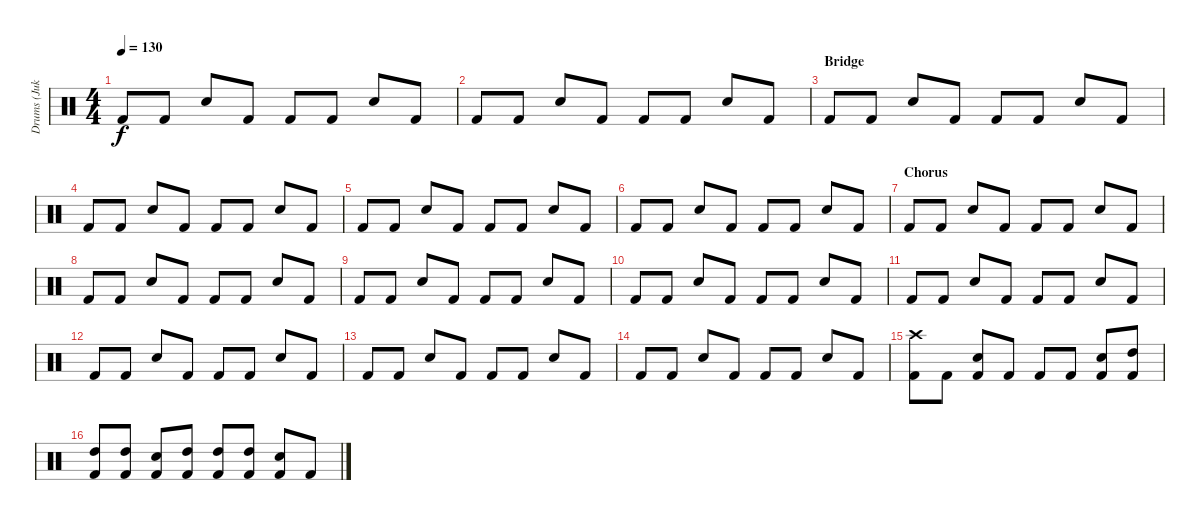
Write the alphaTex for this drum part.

\track ("Drums (Jukka Nevalainen)" "Drums (Juk") {instrument percussion}
\staff {score}
\articulation defaults
\ts (4 4)
\tempo 130
\clef neutral
\ks c "Kick (hit) 2".8{dy f} "Kick (hit) 2".8 "Electric Snare (hit)".8 "Kick (hit) 2".8 "Kick (hit) 2".8 "Kick (hit) 2".8 "Electric Snare (hit)".8 "Kick (hit) 2".8
|
"Kick (hit) 2".8 "Kick (hit) 2".8 "Electric Snare (hit)".8 "Kick (hit) 2".8 "Kick (hit) 2".8 "Kick (hit) 2".8 "Electric Snare (hit)".8 "Kick (hit) 2".8 |
\section ("" "Bridge")
"Kick (hit) 2".8 "Kick (hit) 2".8 "Electric Snare (hit)".8 "Kick (hit) 2".8 "Kick (hit) 2".8 "Kick (hit) 2".8 "Electric Snare (hit)".8 "Kick (hit) 2".8 |
"Kick (hit) 2".8 "Kick (hit) 2".8 "Electric Snare (hit)".8 "Kick (hit) 2".8 "Kick (hit) 2".8 "Kick (hit) 2".8 "Electric Snare (hit)".8 "Kick (hit) 2".8 |
"Kick (hit) 2".8 "Kick (hit) 2".8 "Electric Snare (hit)".8 "Kick (hit) 2".8 "Kick (hit) 2".8 "Kick (hit) 2".8 "Electric Snare (hit)".8 "Kick (hit) 2".8 |
"Kick (hit) 2".8 "Kick (hit) 2".8 "Electric Snare (hit)".8 "Kick (hit) 2".8 "Kick (hit) 2".8 "Kick (hit) 2".8 "Electric Snare (hit)".8 "Kick (hit) 2".8 |
\section ("" "Chorus")
"Kick (hit) 2".8 "Kick (hit) 2".8 "Electric Snare (hit)".8 "Kick (hit) 2".8 "Kick (hit) 2".8 "Kick (hit) 2".8 "Electric Snare (hit)".8 "Kick (hit) 2".8 |
"Kick (hit) 2".8 "Kick (hit) 2".8 "Electric Snare (hit)".8 "Kick (hit) 2".8 "Kick (hit) 2".8 "Kick (hit) 2".8 "Electric Snare (hit)".8 "Kick (hit) 2".8 |
"Kick (hit) 2".8 "Kick (hit) 2".8 "Electric Snare (hit)".8 "Kick (hit) 2".8 "Kick (hit) 2".8 "Kick (hit) 2".8 "Electric Snare (hit)".8 "Kick (hit) 2".8 |
"Kick (hit) 2".8 "Kick (hit) 2".8 "Electric Snare (hit)".8 "Kick (hit) 2".8 "Kick (hit) 2".8 "Kick (hit) 2".8 "Electric Snare (hit)".8 "Kick (hit) 2".8 |
"Kick (hit) 2".8 "Kick (hit) 2".8 "Electric Snare (hit)".8 "Kick (hit) 2".8 "Kick (hit) 2".8 "Kick (hit) 2".8 "Electric Snare (hit)".8 "Kick (hit) 2".8 |
"Kick (hit) 2".8 "Kick (hit) 2".8 "Electric Snare (hit)".8 "Kick (hit) 2".8 "Kick (hit) 2".8 "Kick (hit) 2".8 "Electric Snare (hit)".8 "Kick (hit) 2".8 |
"Kick (hit) 2".8 "Kick (hit) 2".8 "Electric Snare (hit)".8 "Kick (hit) 2".8 "Kick (hit) 2".8 "Kick (hit) 2".8 "Electric Snare (hit)".8 "Kick (hit) 2".8 |
"Kick (hit) 2".8 "Kick (hit) 2".8 "Electric Snare (hit)".8 "Kick (hit) 2".8 "Kick (hit) 2".8 "Kick (hit) 2".8 "Electric Snare (hit)".8 "Kick (hit) 2".8 |
("Crash high (hit)" "Kick (hit) 2").8 "Kick (hit) 2".8 ("Electric Snare (hit)" "Kick (hit) 2").8 "Kick (hit) 2".8 "Kick (hit) 2".8 "Kick (hit) 2".8 ("Electric Snare (hit)" "Kick (hit) 2").8 ("High Tom (hit)" "Kick (hit) 2").8 |
("High Tom (hit)" "Kick (hit) 2").8 ("High Tom (hit)" "Kick (hit) 2").8 ("Electric Snare (hit)" "Kick (hit) 2").8 ("High Tom (hit)" "Kick (hit) 2").8 ("High Tom (hit)" "Kick (hit) 2").8 ("High Tom (hit)" "Kick (hit) 2").8 ("Electric Snare (hit)" "Kick (hit) 2").8 "Kick (hit) 2".8
